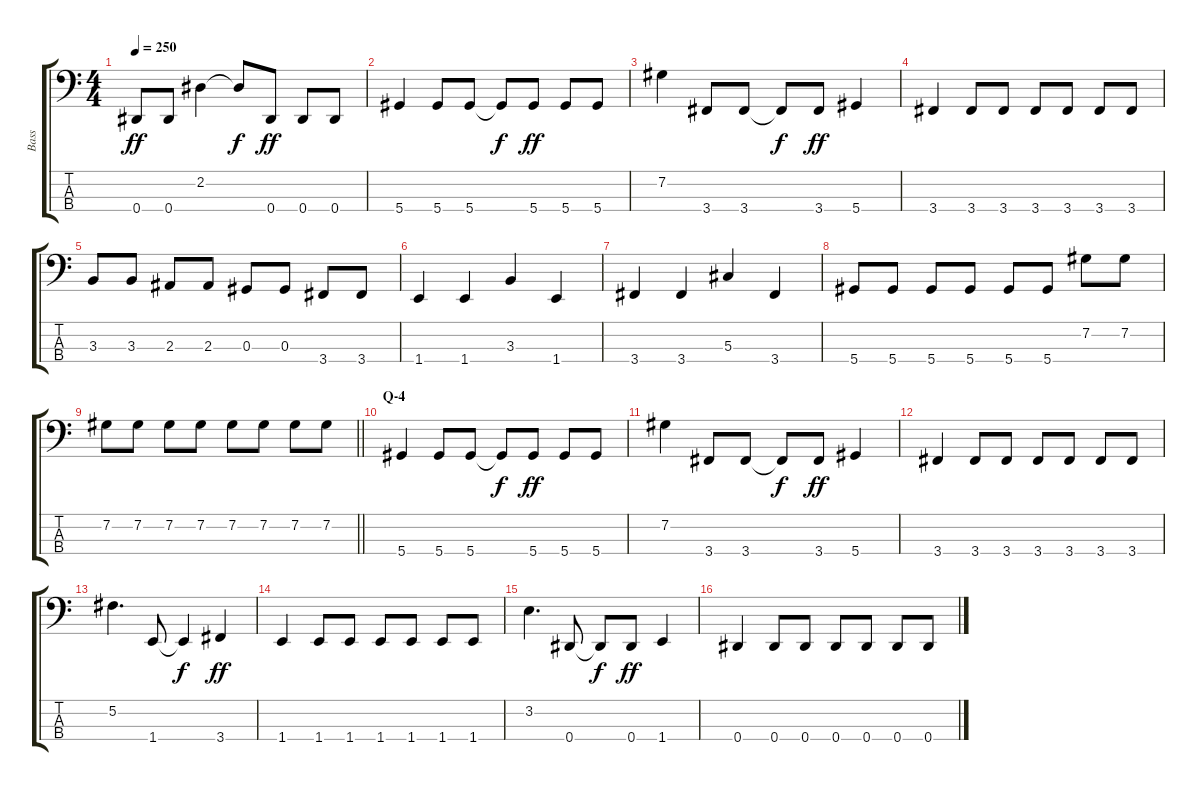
\track ("Bass" "Bass") {instrument electricbasspick}
\staff {score tabs}
\tuning (Gb2 Db2 Ab1 Eb1) {hide}
\ts (4 4)
\tempo 250
\clef f4
\ks c
0.4.8{dy ff} 0.4.8 2.2.4 2.2{t}.8{dy f} 0.4.8{dy ff} 0.4.8 0.4.8 |
5.4.4 5.4.8 5.4.8 5.4{t}.8{dy f} 5.4.8{dy ff} 5.4.8 5.4.8 |
7.2.4 3.4.8 3.4.8 3.4{t}.8{dy f} 3.4.8{dy ff} 5.4.4 |
3.4.4 3.4.8 3.4.8 3.4.8 3.4.8 3.4.8 3.4.8 |
3.3.8 3.3.8 2.3.8 2.3.8 0.3.8 0.3.8 3.4.8 3.4.8 |
1.4.4 1.4.4 3.3.4 1.4.4 |
3.4.4 3.4.4 5.3.4 3.4.4 |
5.4.8 5.4.8 5.4.8 5.4.8 5.4.8 5.4.8 7.2.8 7.2.8 |
\barLineRight lightlight
7.2.8 7.2.8 7.2.8 7.2.8 7.2.8 7.2.8 7.2.8 7.2.8 |
\section ("" "Q-4")
5.4.4 5.4.8 5.4.8 5.4{t}.8{dy f} 5.4.8{dy ff} 5.4.8 5.4.8 |
7.2.4 3.4.8 3.4.8 3.4{t}.8{dy f} 3.4.8{dy ff} 5.4.4 |
3.4.4 3.4.8 3.4.8 3.4.8 3.4.8 3.4.8 3.4.8 |
5.2.4{d} 1.4.8 1.4{t}.4{dy f} 3.4.4{dy ff} |
1.4.4 1.4.8 1.4.8 1.4.8 1.4.8 1.4.8 1.4.8 |
3.2.4{d} 0.4.8 0.4{t}.8{dy f} 0.4.8{dy ff} 1.4.4 |
0.4.4 0.4.8 0.4.8 0.4.8 0.4.8 0.4.8 0.4.8
